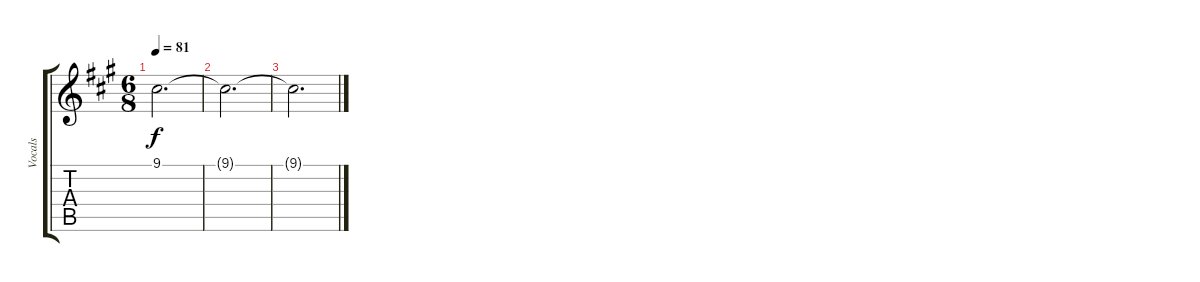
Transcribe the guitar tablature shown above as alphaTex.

\track ("Vocals" "Vocals") {instrument tenorsax}
\staff {score tabs}
\tuning (E4 B3 G3 D3 A2 E2) {hide}
\ts (6 8)
\tempo 81
\clef g2
\ks a
9.1.2{d dy f} |
9.1{t}.2{d} |
9.1{t}.2{d}
